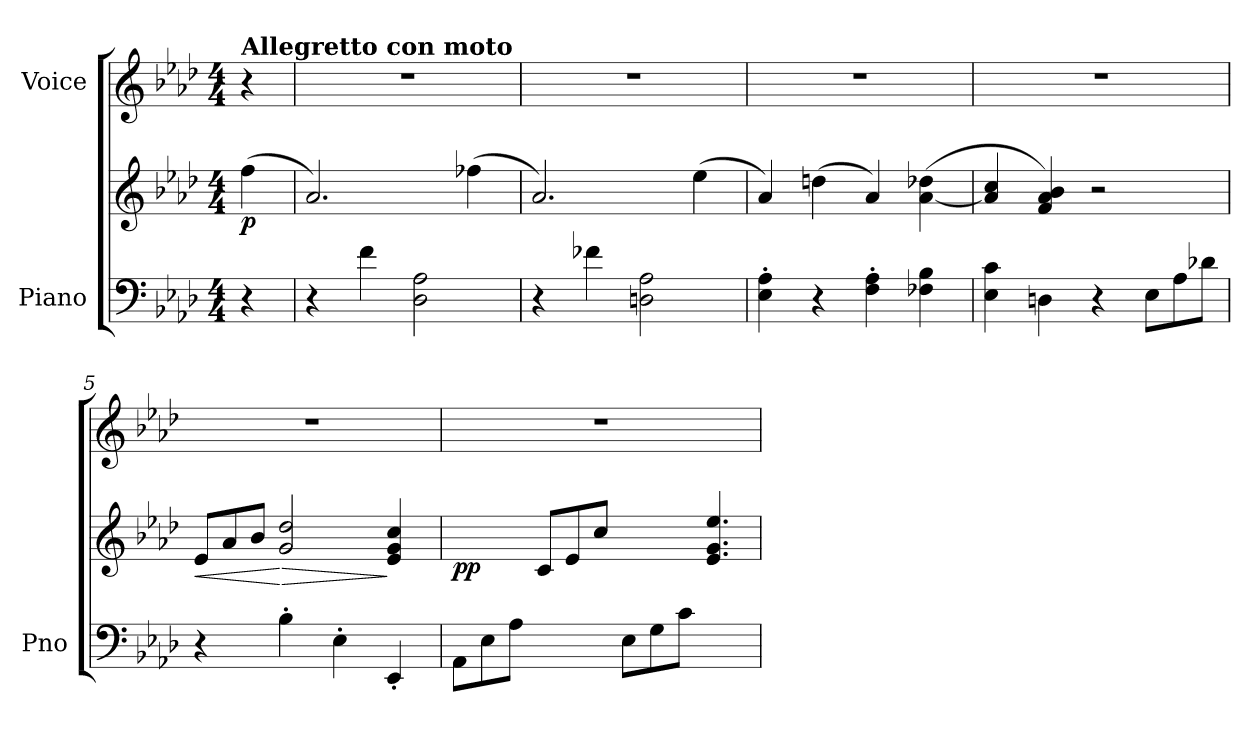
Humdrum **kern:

**kern	**kern	**dynam	**kern
*part2	*part2	*part2	*part1
*staff3	*staff2	*staff2/3	*staff1
*I"Piano	*	*	*I"Voice
*I'Pno	*	*	*
*clefF4	*clefG2	*	*clefG2
*k[b-e-a-d-]	*k[b-e-a-d-]	*	*k[b-e-a-d-]
*M4/4	*M4/4	*	*M4/4
=	=	=	=
!	!	!	!LO:TX:a:B:t=Allegretto con moto
!	!	!LO:DY:b	!
4r	(4ff\	p	4r
=1	=1	=1	=1
4r	2.a-/)	.	1r
4f\	.	.	.
2D-\ 2A-\	.	.	.
.	(4ff-X\	.	.
=2	=2	=2	=2
4r	2.a-/)	.	1r
4f-X\	.	.	.
2Dn\ 2A-\	.	.	.
.	(4ee-\	.	.
=3	=3	=3	=3
4E-\' 4A-\'	4a-/)	.	1r
4r	(4ddn\	.	.
4F\' 4A-\'	4a-/)	.	.
4F-X\ 4B-\	([4a-\ 4dd-X\	.	.
=4	=4	=4	=4
4E-\ 4c\	4a-/] 4cc/	.	1r
4Dn\	4f/ 4a-/ 4b-/)	.	.
4r	2r	.	.
*Xtuplet	*	*	*
(12E-\L	.	.	.
12A-\	.	.	.
12d-X\J	.	.	.
=5	=5	=5	=5
*	*Xtuplet	*	*
!	!	!LO:HP:b	!
4r	12e-/L	<	1r
.	12a-/	.	.
.	12b-/J)	.	.
!	!	!LO:HP:n=1:b	!
4B-'\	2g/ 2dd-/	[ >	.
4E-'\	.	.	.
4EE-'/	4e-/ 4g/ 4cc/	]	.
=6	=6	=6	=6
*	*^	*	*
!	!	!	!LO:DY:b	!
(12AA-\L	1ryy	4ryy	pp	1r
12E-\	.	.	.	.
12A-\J	.	.	.	.
4ryy	.	12c/L	.	.
.	.	12e-/	.	.
.	.	12cc/J)	.	.
(12E-\L	.	4ryy	.	.
12G\	.	.	.	.
12c\J	.	.	.	.
4ryy	.	6.e-/ 6.g/ 6.ee-/)	.	.
*	*v	*v	*	*
=	=	=	=
*-	*-	*-	*-
